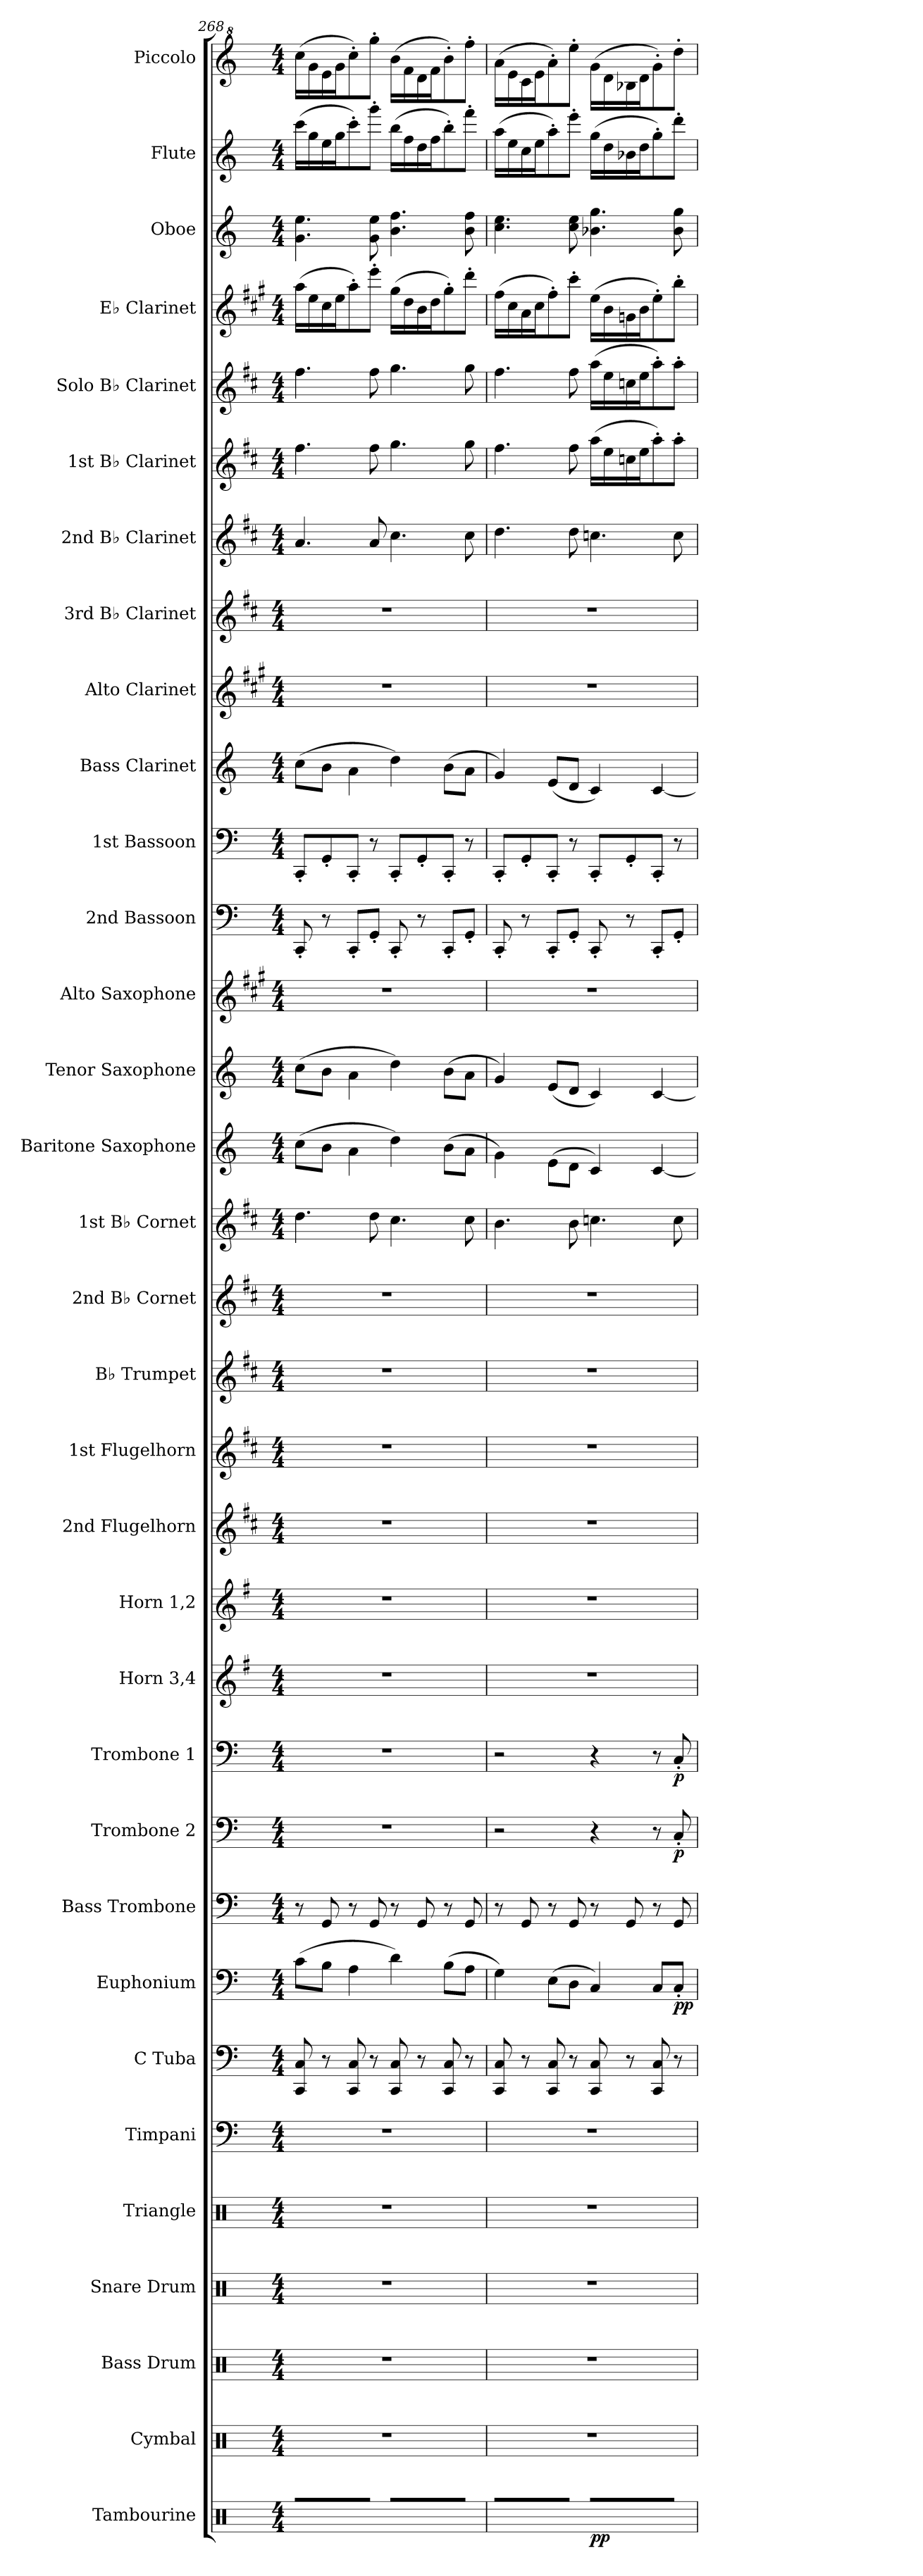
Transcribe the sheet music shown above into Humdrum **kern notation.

**kern	**dynam	**kern	**kern	**kern	**kern	**kern	**kern	**kern	**dynam	**kern	**kern	**dynam	**kern	**dynam	**kern	**kern	**kern	**kern	**kern	**kern	**kern	**kern	**kern	**kern	**kern	**kern	**kern	**kern	**kern	**kern	**kern	**kern	**kern	**kern	**kern	**kern
*part33	*part33	*part32	*part31	*part30	*part29	*part28	*part27	*part26	*part26	*part25	*part24	*part24	*part23	*part23	*part22	*part21	*part20	*part19	*part18	*part17	*part16	*part15	*part14	*part13	*part12	*part11	*part10	*part9	*part8	*part7	*part6	*part5	*part4	*part3	*part2	*part1
*staff33	*staff33	*staff32	*staff31	*staff30	*staff29	*staff28	*staff27	*staff26	*staff26	*staff25	*staff24	*staff24	*staff23	*staff23	*staff22	*staff21	*staff20	*staff19	*staff18	*staff17	*staff16	*staff15	*staff14	*staff13	*staff12	*staff11	*staff10	*staff9	*staff8	*staff7	*staff6	*staff5	*staff4	*staff3	*staff2	*staff1
*I"Tambourine	*	*I"Cymbal	*I"Bass Drum	*I"Snare Drum	*I"Triangle	*I"Timpani	*I"C Tuba	*I"Euphonium	*	*I"Bass Trombone	*I"Trombone 2	*	*I"Trombone 1	*	*I"Horn 3,4	*I"Horn 1,2	*I"2nd Flugelhorn	*I"1st Flugelhorn	*I"B♭ Trumpet	*I"2nd B♭ Cornet	*I"1st B♭ Cornet	*I"Baritone Saxophone	*I"Tenor Saxophone	*I"Alto Saxophone	*I"2nd Bassoon	*I"1st Bassoon	*I"Bass Clarinet	*I"Alto Clarinet	*I"3rd B♭ Clarinet	*I"2nd B♭ Clarinet	*I"1st B♭ Clarinet	*I"Solo B♭ Clarinet	*I"E♭ Clarinet	*I"Oboe	*I"Flute	*I"Piccolo
*I'Tamb.	*	*I'Cym.	*I'B. Dr.	*I'Sn. Dr.	*I'Trgl.	*I'Timp.	*I'C Tu.	*I'Eu.	*	*I'B. Trb.	*I'Trb. 2	*	*I'Trb. 1	*	*I'Hn. 3,4	*I'Hn. 1,2	*I'2nd Flghn.	*I'1st Flghn.	*I'B♭ Tpt.	*I'2nd B♭ Cnt.	*I'1st B♭ Cnt.	*I'Bar. Sax.	*I'T. Sax.	*I'A. Sax.	*I'2nd Bsn.	*I'1st Bsn.	*I'B. Cl.	*I'A. Cl.	*I'3rd B♭ Cl.	*I'2nd B♭ Cl.	*I'1st B♭ Cl.	*I'Solo B♭ Cl.	*I'E♭ Cl.	*I'Ob.	*I'Fl.	*I'Picc.
*clefX	*	*clefX	*clefX	*clefX	*clefX	*clefF4	*clefF4	*clefF4	*	*clefF4	*clefF4	*	*clefF4	*	*clefG2	*clefG2	*clefG2	*clefG2	*clefG2	*clefG2	*clefG2	*clefG2	*clefG2	*clefG2	*clefF4	*clefF4	*clefG2	*clefG2	*clefG2	*clefG2	*clefG2	*clefG2	*clefG2	*clefG2	*clefG2	*clefG^2
*	*	*	*	*	*	*	*	*	*	*	*	*	*	*	*ITrd4c7	*ITrd4c7	*ITrd1c2	*ITrd1c2	*ITrd1c2	*ITrd1c2	*ITrd1c2	*ITrd12c21	*ITrd8c14	*ITrd5c9	*	*	*ITrd8c14	*ITrd5c9	*ITrd1c2	*ITrd1c2	*ITrd1c2	*ITrd1c2	*ITrd-2c-3	*	*	*ITrd-7c-12
*k[]	*	*k[]	*k[]	*k[]	*k[]	*k[]	*k[]	*k[]	*	*k[]	*k[]	*	*k[]	*	*k[]	*k[]	*k[]	*k[]	*k[]	*k[]	*k[]	*k[]	*k[]	*k[]	*k[]	*k[]	*k[]	*k[]	*k[]	*k[]	*k[]	*k[]	*k[]	*k[]	*k[]	*k[]
*C:	*	*C:	*C:	*C:	*C:	*C:	*C:	*C:	*	*C:	*C:	*	*C:	*	*C:	*C:	*C:	*C:	*C:	*C:	*C:	*C:	*C:	*C:	*C:	*C:	*C:	*C:	*C:	*C:	*C:	*C:	*C:	*C:	*C:	*C:
*M4/4	*	*M4/4	*M4/4	*M4/4	*M4/4	*M4/4	*M4/4	*M4/4	*	*M4/4	*M4/4	*	*M4/4	*	*M4/4	*M4/4	*M4/4	*M4/4	*M4/4	*M4/4	*M4/4	*M4/4	*M4/4	*M4/4	*M4/4	*M4/4	*M4/4	*M4/4	*M4/4	*M4/4	*M4/4	*M4/4	*M4/4	*M4/4	*M4/4	*M4/4
=268	=268	=268	=268	=268	=268	=268	=268	=268	=268	=268	=268	=268	=268	=268	=268	=268	=268	=268	=268	=268	=268	=268	=268	=268	=268	=268	=268	=268	=268	=268	=268	=268	=268	=268	=268	=268
16R\LL	.	1r	1r	1r	1r	1r	8CC/ 8C/	(8c\L	.	8r	1r	.	1r	.	1r	1r	1r	1r	1r	1r	4.cc\	(8c\L	(8c\L	1r	8CC'/	8CC'/L	(8c\L	1r	1r	4.g/	4.ee\	4.ee\	(16ccc\LL	4.g\ 4.ee\	(16ccc\LL	(16cccc\LL
16R\	.	.	.	.	.	.	.	.	.	.	.	.	.	.	.	.	.	.	.	.	.	.	.	.	.	.	.	.	.	.	.	.	16gg\	.	16gg\	16ggg\
16R\	.	.	.	.	.	.	8r	8B\J	.	8GG/	.	.	.	.	.	.	.	.	.	.	.	8B\J	8B\J	.	8r	8GG'/	8B\J	.	.	.	.	.	16ee\	.	16ee\	16eee\
16R\J	.	.	.	.	.	.	.	.	.	.	.	.	.	.	.	.	.	.	.	.	.	.	.	.	.	.	.	.	.	.	.	.	16gg\J	.	16gg\J	16ggg\J
8R\	.	.	.	.	.	.	8CC/ 8C/	4A\	.	8r	.	.	.	.	.	.	.	.	.	.	.	4A\	4A\	.	8CC'/L	8CC'/J	4A\	.	.	.	.	.	8ccc'\)	.	8ccc'\)	8cccc'\)
8R\J	.	.	.	.	.	.	8r	.	.	8GG/	.	.	.	.	.	.	.	.	.	.	8cc\	.	.	.	8GG'/J	8r	.	.	.	8g/	8ee\	8ee\	8ggg'\J	8g\ 8ee\	8ggg'\J	8gggg'\J
16R\LL	.	.	.	.	.	.	8CC/ 8C/	4d\)	.	8r	.	.	.	.	.	.	.	.	.	.	4.b\	4d\)	4d\)	.	8CC'/	8CC'/L	4d\)	.	.	4.b\	4.ff\	4.ff\	(16bb\LL	4.b\ 4.ff\	(16bb\LL	(16bbb\LL
16R\	.	.	.	.	.	.	.	.	.	.	.	.	.	.	.	.	.	.	.	.	.	.	.	.	.	.	.	.	.	.	.	.	16ff\	.	16ff\	16fff\
16R\	.	.	.	.	.	.	8r	.	.	8GG/	.	.	.	.	.	.	.	.	.	.	.	.	.	.	8r	8GG'/	.	.	.	.	.	.	16dd\	.	16dd\	16ddd\
16R\J	.	.	.	.	.	.	.	.	.	.	.	.	.	.	.	.	.	.	.	.	.	.	.	.	.	.	.	.	.	.	.	.	16ff\J	.	16ff\J	16fff\J
8R\	.	.	.	.	.	.	8CC/ 8C/	(8B\L	.	8r	.	.	.	.	.	.	.	.	.	.	.	(8B\L	(8B\L	.	8CC'/L	8CC'/J	(8B\L	.	.	.	.	.	8bb'\)	.	8bb'\)	8bbb'\)
8R\J	.	.	.	.	.	.	8r	8A\J	.	8GG/	.	.	.	.	.	.	.	.	.	.	8b\	8A\J	8A\J	.	8GG'/J	8r	8A\J	.	.	8b\	8ff\	8ff\	8fff'\J	8b\ 8ff\	8fff'\J	8ffff'\J
=269	=269	=269	=269	=269	=269	=269	=269	=269	=269	=269	=269	=269	=269	=269	=269	=269	=269	=269	=269	=269	=269	=269	=269	=269	=269	=269	=269	=269	=269	=269	=269	=269	=269	=269	=269	=269
16R\LL	.	1r	1r	1r	1r	1r	8CC/ 8C/	4G\)	.	8r	2r	.	2r	.	1r	1r	1r	1r	1r	1r	4.a\	4G\)	4G/)	1r	8CC'/	8CC'/L	4G/)	1r	1r	4.cc\	4.ee\	4.ee\	(16aa\LL	4.cc\ 4.ee\	(16aa\LL	(16aaa\LL
16R\	.	.	.	.	.	.	.	.	.	.	.	.	.	.	.	.	.	.	.	.	.	.	.	.	.	.	.	.	.	.	.	.	16ee\	.	16ee\	16eee\
16R\	.	.	.	.	.	.	8r	.	.	8GG/	.	.	.	.	.	.	.	.	.	.	.	.	.	.	8r	8GG'/	.	.	.	.	.	.	16cc\	.	16cc\	16ccc\
16R\J	.	.	.	.	.	.	.	.	.	.	.	.	.	.	.	.	.	.	.	.	.	.	.	.	.	.	.	.	.	.	.	.	16ee\J	.	16ee\J	16eee\J
8R\	.	.	.	.	.	.	8CC/ 8C/	(8E\L	.	8r	.	.	.	.	.	.	.	.	.	.	.	(8E\L	(8E/L	.	8CC'/L	8CC'/J	(8E/L	.	.	.	.	.	8aa'\)	.	8aa'\)	8aaa'\)
8R\J	.	.	.	.	.	.	8r	8D\J	.	8GG/	.	.	.	.	.	.	.	.	.	.	8a\	8D\J	8D/J	.	8GG'/J	8r	8D/J	.	.	8cc\	8ee\	8ee\	8eee'\J	8cc\ 8ee\	8eee'\J	8eeee'\J
!	!LO:DY:b	!	!	!	!	!	!	!	!	!	!	!	!	!	!	!	!	!	!	!	!	!	!	!	!	!	!	!	!	!	!	!	!	!	!	!
16R\LL	pp	.	.	.	.	.	8CC/ 8C/	4C/)	.	8r	4r	.	4r	.	.	.	.	.	.	.	4.b-X\	4C/)	4C/)	.	8CC'/	8CC'/L	4C/)	.	.	4.b-X\	(16gg\LL	(16gg\LL	(16gg\LL	4.b-X\ 4.gg\	(16gg\LL	(16ggg\LL
16R\	.	.	.	.	.	.	.	.	.	.	.	.	.	.	.	.	.	.	.	.	.	.	.	.	.	.	.	.	.	.	16dd\	16dd\	16dd\	.	16dd\	16ddd\
16R\	.	.	.	.	.	.	8r	.	.	8GG/	.	.	.	.	.	.	.	.	.	.	.	.	.	.	8r	8GG'/	.	.	.	.	16b-X\	16b-X\	16b-X\	.	16b-X\	16bb-X\
16R\J	.	.	.	.	.	.	.	.	.	.	.	.	.	.	.	.	.	.	.	.	.	.	.	.	.	.	.	.	.	.	16dd\J	16dd\J	16dd\J	.	16dd\J	16ddd\J
8R\	.	.	.	.	.	.	8CC/ 8C/	8C/L	.	8r	8r	.	8r	.	.	.	.	.	.	.	.	[4C/	[4C/	.	8CC'/L	8CC'/J	[4C/	.	.	.	8gg'\)	8gg'\)	8gg'\)	.	8gg'\)	8ggg'\)
!	!	!	!	!	!	!	!	!	!LO:DY:b	!	!	!LO:DY:b	!	!LO:DY:b	!	!	!	!	!	!	!	!	!	!	!	!	!	!	!	!	!	!	!	!	!	!
8R\J	.	.	.	.	.	.	8r	8C'/J	pp	8GG/	8C'/	p	8C'/	p	.	.	.	.	.	.	8b-\	.	.	.	8GG'/J	8r	.	.	.	8b-\	8gg'\J	8gg'\J	8ddd'\J	8b-\ 8gg\	8ddd'\J	8dddd'\J
=	=	=	=	=	=	=	=	=	=	=	=	=	=	=	=	=	=	=	=	=	=	=	=	=	=	=	=	=	=	=	=	=	=	=	=	=
*-	*-	*-	*-	*-	*-	*-	*-	*-	*-	*-	*-	*-	*-	*-	*-	*-	*-	*-	*-	*-	*-	*-	*-	*-	*-	*-	*-	*-	*-	*-	*-	*-	*-	*-	*-	*-
